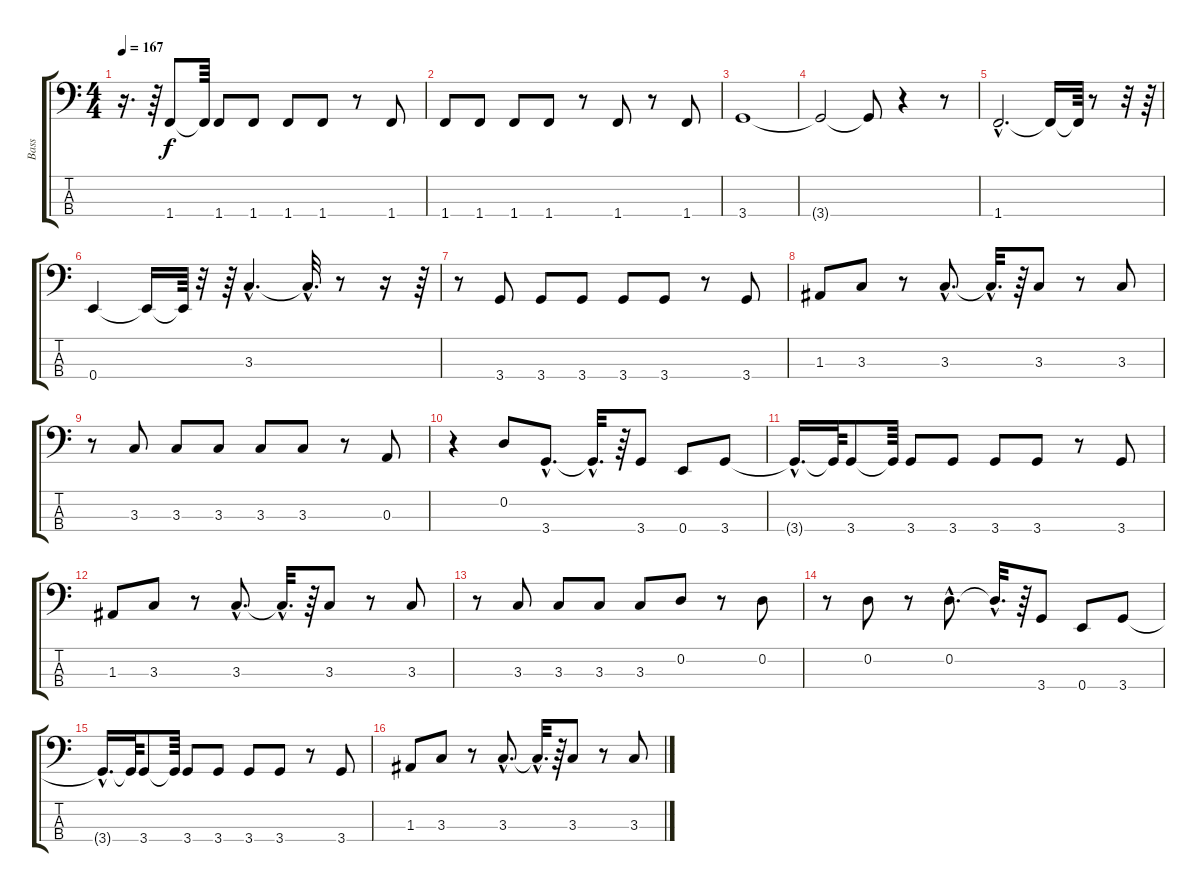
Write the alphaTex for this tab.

\track ("Bass" "Bass") {instrument slapbass2}
\staff {score tabs}
\tuning (G2 D2 A1 E1) {hide}
\ts (4 4)
\tempo 167
\clef f4
\ks c
r.16{d dy f} r.64 1.4.8 1.4{t}.64 1.4.8 1.4.8 1.4.8 1.4.8 r.8 1.4.8 |
1.4.8 1.4.8 1.4.8 1.4.8 r.8 1.4.8 r.8 1.4.8 |
3.4.1 |
3.4{t}.2 3.4{t}.8 r.4 r.8 |
1.4{hac}.2{d} 1.4{t}.16 1.4{t}.64 r.8 r.32 r.64 |
0.4.4 0.4{t}.16 0.4{t}.64 r.32 r.64 3.3{hac}.4{d} 3.3{hac t}.32{d} r.8 r.16 r.64 |
r.8 3.4.8 3.4.8 3.4.8 3.4.8 3.4.8 r.8 3.4.8 |
1.3.8 3.3.8 r.8 3.3{hac}.8{d} 3.3{hac t}.32{d} r.64 3.3.8 r.8 3.3.8 |
r.8 3.3.8 3.3.8 3.3.8 3.3.8 3.3.8 r.8 0.3.8 |
r.4 0.2.8 3.4{hac}.8{d} 3.4{hac t}.32{d} r.64 3.4.8 0.4.8 3.4.8 |
3.4{hac t}.16{d} 3.4{t}.64 3.4.8 3.4{t}.64 3.4.8 3.4.8 3.4.8 3.4.8 r.8 3.4.8 |
1.3.8 3.3.8 r.8 3.3{hac}.8{d} 3.3{hac t}.32{d} r.64 3.3.8 r.8 3.3.8 |
r.8 3.3.8 3.3.8 3.3.8 3.3.8 0.2.8 r.8 0.2.8 |
r.8 0.2.8 r.8 0.2{hac}.8{d} 0.2{hac t}.32{d} r.64 3.4.8 0.4.8 3.4.8 |
3.4{hac t}.16{d} 3.4{t}.64 3.4.8 3.4{t}.64 3.4.8 3.4.8 3.4.8 3.4.8 r.8 3.4.8 |
1.3.8 3.3.8 r.8 3.3{hac}.8{d} 3.3{hac t}.32{d} r.64 3.3.8 r.8 3.3.8
